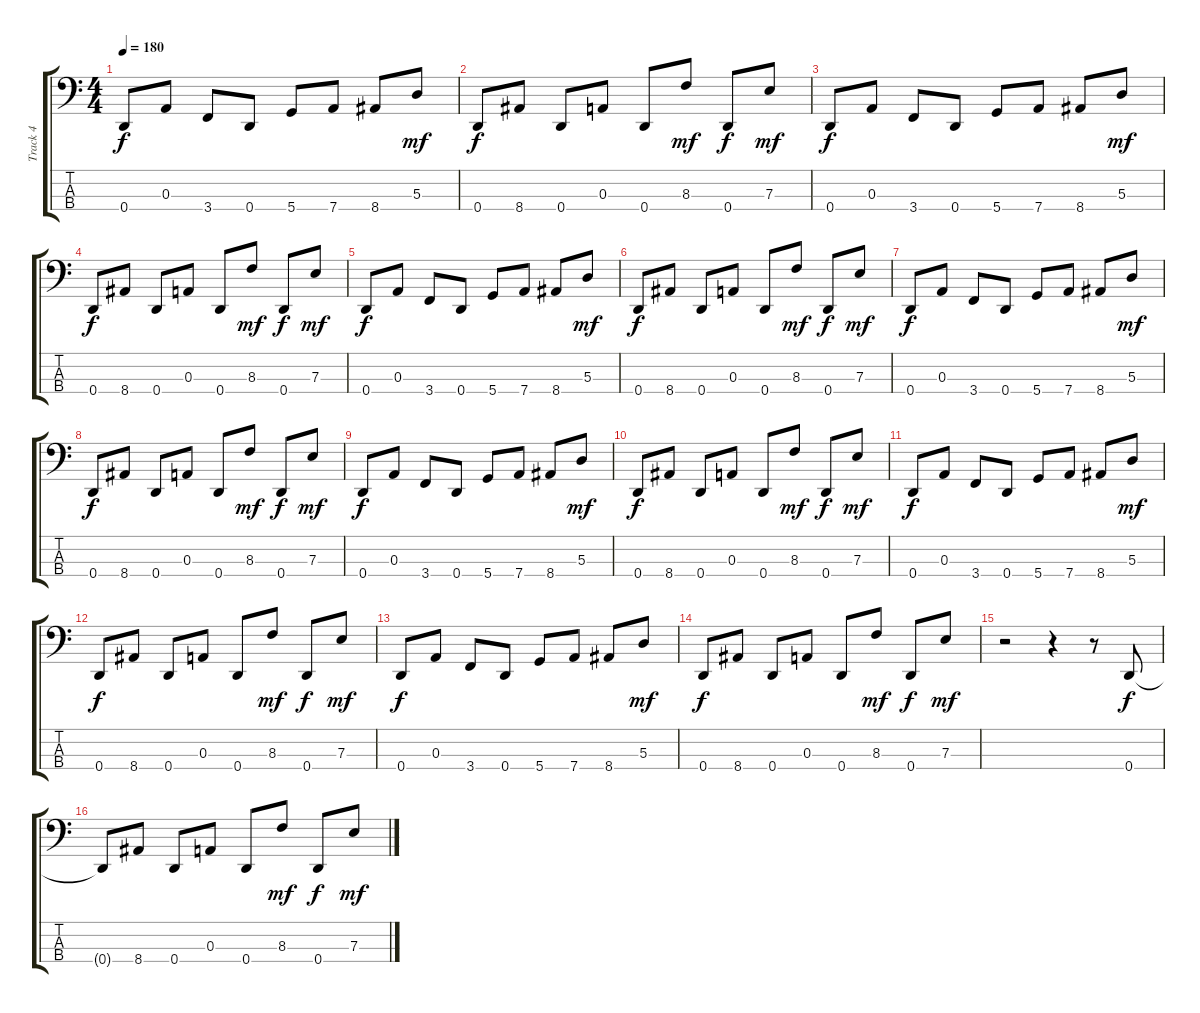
\track ("Track 4" "Track 4") {instrument electricbassfinger}
\staff {score tabs}
\tuning (G2 D2 A1 D1) {hide}
\ts (4 4)
\tempo 180
\clef f4
\ks c
0.4.8{dy f} 0.3.8 3.4.8 0.4.8 5.4.8 7.4.8 8.4.8 5.3.8{dy mf} |
0.4.8{dy f} 8.4.8 0.4.8 0.3.8 0.4.8 8.3.8{dy mf} 0.4.8{dy f} 7.3.8{dy mf} |
0.4.8{dy f} 0.3.8 3.4.8 0.4.8 5.4.8 7.4.8 8.4.8 5.3.8{dy mf} |
0.4.8{dy f} 8.4.8 0.4.8 0.3.8 0.4.8 8.3.8{dy mf} 0.4.8{dy f} 7.3.8{dy mf} |
0.4.8{dy f} 0.3.8 3.4.8 0.4.8 5.4.8 7.4.8 8.4.8 5.3.8{dy mf} |
0.4.8{dy f} 8.4.8 0.4.8 0.3.8 0.4.8 8.3.8{dy mf} 0.4.8{dy f} 7.3.8{dy mf} |
0.4.8{dy f} 0.3.8 3.4.8 0.4.8 5.4.8 7.4.8 8.4.8 5.3.8{dy mf} |
0.4.8{dy f} 8.4.8 0.4.8 0.3.8 0.4.8 8.3.8{dy mf} 0.4.8{dy f} 7.3.8{dy mf} |
0.4.8{dy f} 0.3.8 3.4.8 0.4.8 5.4.8 7.4.8 8.4.8 5.3.8{dy mf} |
0.4.8{dy f} 8.4.8 0.4.8 0.3.8 0.4.8 8.3.8{dy mf} 0.4.8{dy f} 7.3.8{dy mf} |
0.4.8{dy f} 0.3.8 3.4.8 0.4.8 5.4.8 7.4.8 8.4.8 5.3.8{dy mf} |
0.4.8{dy f} 8.4.8 0.4.8 0.3.8 0.4.8 8.3.8{dy mf} 0.4.8{dy f} 7.3.8{dy mf} |
0.4.8{dy f} 0.3.8 3.4.8 0.4.8 5.4.8 7.4.8 8.4.8 5.3.8{dy mf} |
0.4.8{dy f} 8.4.8 0.4.8 0.3.8 0.4.8 8.3.8{dy mf} 0.4.8{dy f} 7.3.8{dy mf} |
r.2 r.4 r.8 0.4.8{dy f} |
0.4{t}.8 8.4.8 0.4.8 0.3.8 0.4.8 8.3.8{dy mf} 0.4.8{dy f} 7.3.8{dy mf}
